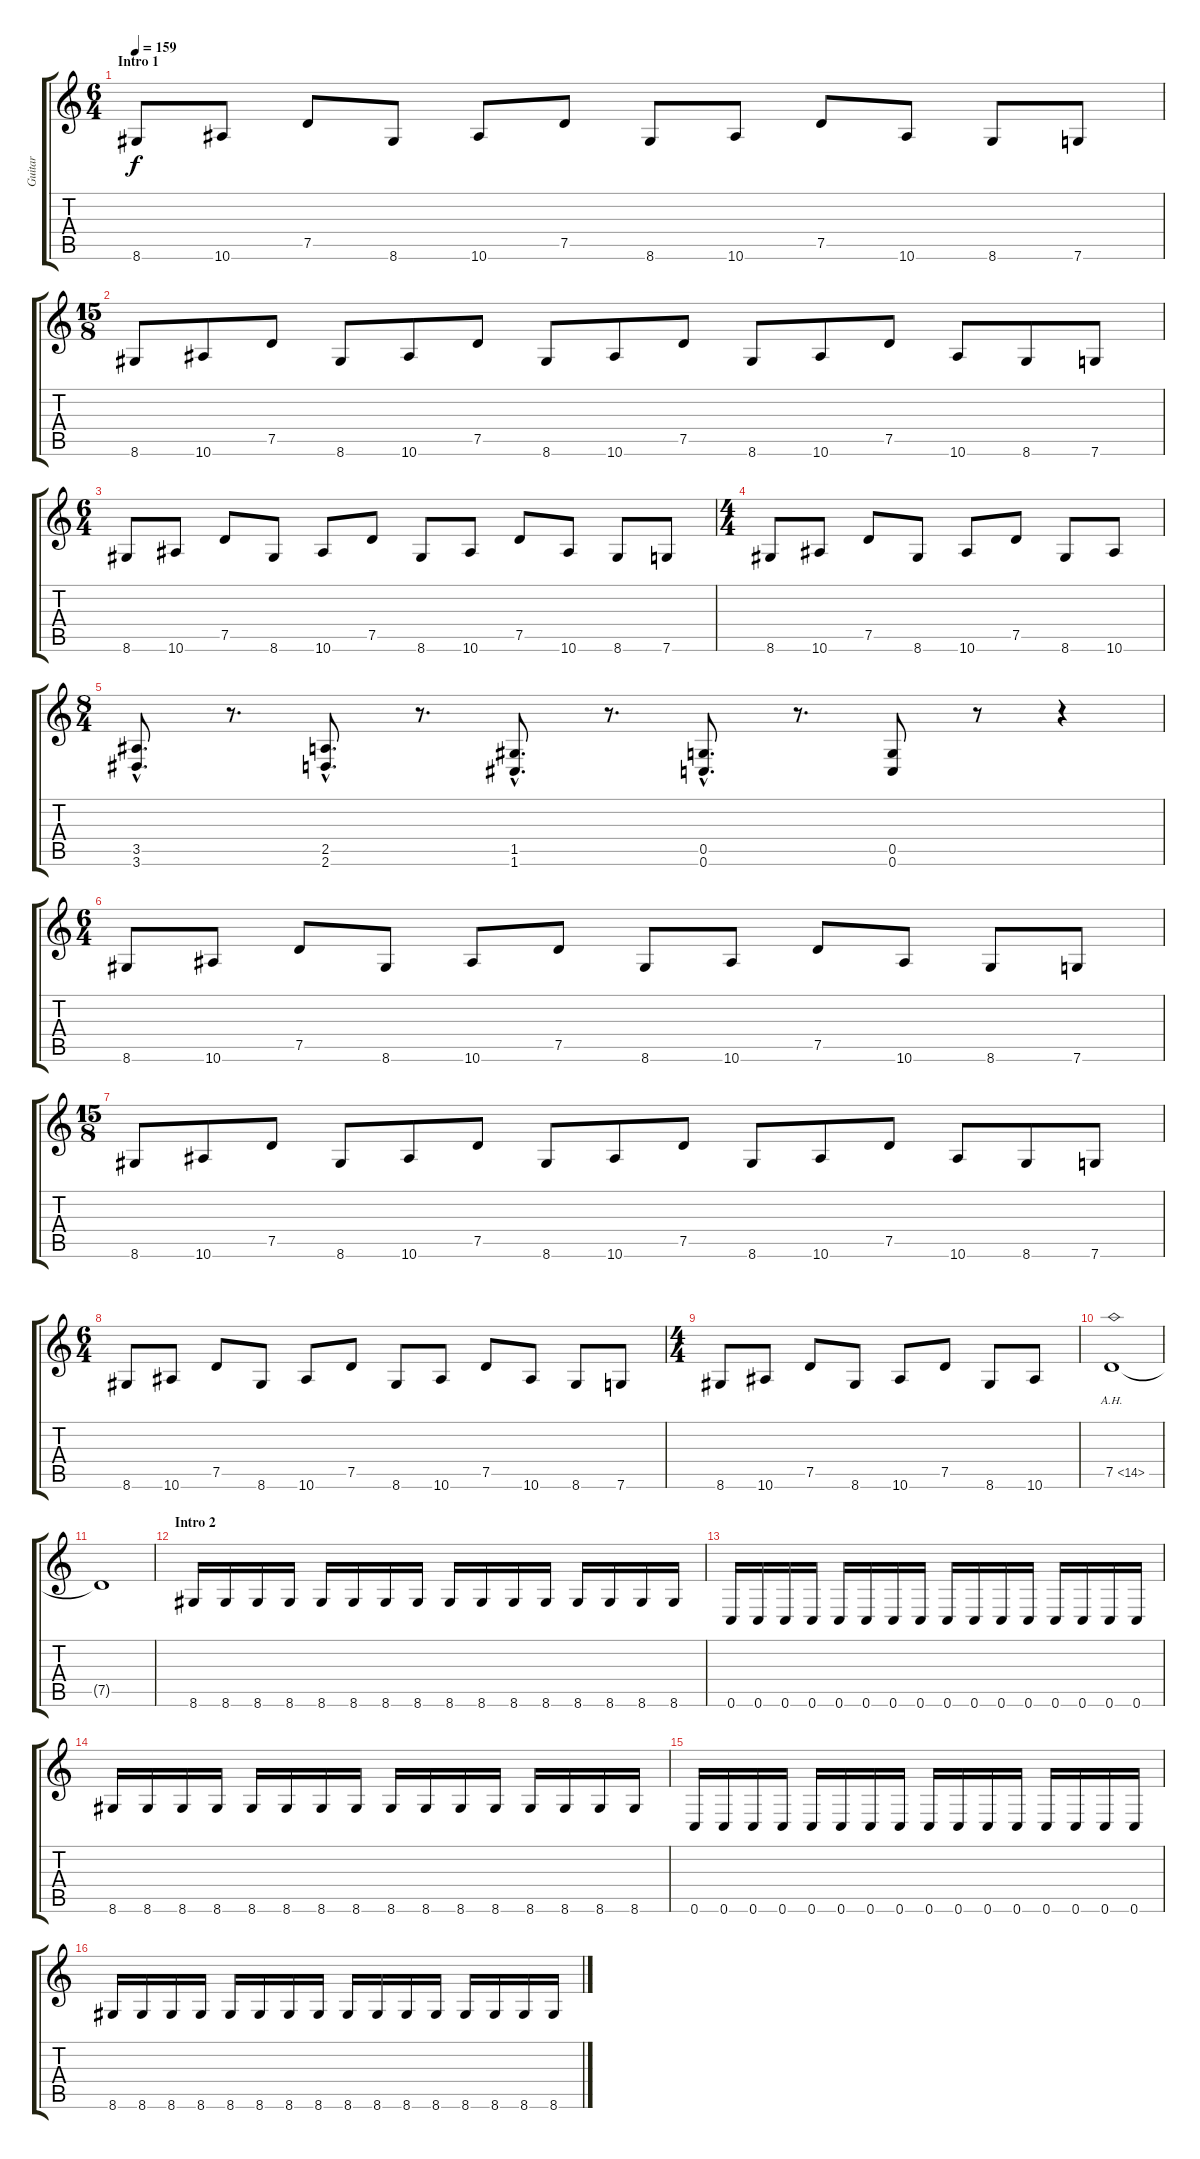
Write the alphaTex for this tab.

\track ("Guitar" "Guitar") {instrument distortionguitar}
\staff {score tabs}
\tuning (D4 A3 F3 C3 G2 C2) {hide}
\ts (6 4)
\section ("" "Intro 1")
\tempo 159
\clef g2
\ks c
8.6.8{dy f instrument distortionguitar} 10.6.8 7.5.8 8.6.8 10.6.8 7.5.8 8.6.8 10.6.8 7.5.8 10.6.8 8.6.8 7.6.8 |
\ts (15 8)
8.6.8 10.6.8 7.5.8 8.6.8 10.6.8 7.5.8 8.6.8 10.6.8 7.5.8 8.6.8 10.6.8 7.5.8 10.6.8 8.6.8 7.6.8 |
\ts (6 4)
8.6.8 10.6.8 7.5.8 8.6.8 10.6.8 7.5.8 8.6.8 10.6.8 7.5.8 10.6.8 8.6.8 7.6.8 |
\ts (4 4)
8.6.8 10.6.8 7.5.8 8.6.8 10.6.8 7.5.8 8.6.8 10.6.8 |
\ts (8 4)
(3.5{hac} 3.6{hac}).8{d} r.8{d} (2.5{hac} 2.6{hac}).8{d} r.8{d} (1.5{hac} 1.6{hac}).8{d} r.8{d} (0.5{hac} 0.6{hac}).8{d} r.8{d} (0.5 0.6).8 r.8 r.4 |
\ts (6 4)
8.6.8 10.6.8 7.5.8 8.6.8 10.6.8 7.5.8 8.6.8 10.6.8 7.5.8 10.6.8 8.6.8 7.6.8 |
\ts (15 8)
8.6.8 10.6.8 7.5.8 8.6.8 10.6.8 7.5.8 8.6.8 10.6.8 7.5.8 8.6.8 10.6.8 7.5.8 10.6.8 8.6.8 7.6.8 |
\ts (6 4)
8.6.8 10.6.8 7.5.8 8.6.8 10.6.8 7.5.8 8.6.8 10.6.8 7.5.8 10.6.8 8.6.8 7.6.8 |
\ts (4 4)
8.6.8 10.6.8 7.5.8 8.6.8 10.6.8 7.5.8 8.6.8 10.6.8 |
\section ("" "")
7.5{ah 7}.1 |
7.5{t}.1 |
\section ("" "Intro 2")
8.6.16{volume 10} 8.6.16 8.6.16 8.6.16 8.6.16 8.6.16 8.6.16 8.6.16 8.6.16 8.6.16 8.6.16 8.6.16 8.6.16 8.6.16 8.6.16 8.6.16 |
0.6.16 0.6.16 0.6.16 0.6.16 0.6.16 0.6.16 0.6.16 0.6.16 0.6.16 0.6.16 0.6.16 0.6.16 0.6.16 0.6.16 0.6.16 0.6.16 |
8.6.16 8.6.16 8.6.16 8.6.16 8.6.16 8.6.16 8.6.16 8.6.16 8.6.16 8.6.16 8.6.16 8.6.16 8.6.16 8.6.16 8.6.16 8.6.16 |
0.6.16 0.6.16 0.6.16 0.6.16 0.6.16 0.6.16 0.6.16 0.6.16 0.6.16 0.6.16 0.6.16 0.6.16 0.6.16 0.6.16 0.6.16 0.6.16 |
8.6.16 8.6.16 8.6.16 8.6.16 8.6.16 8.6.16 8.6.16 8.6.16 8.6.16 8.6.16 8.6.16 8.6.16 8.6.16 8.6.16 8.6.16 8.6.16
